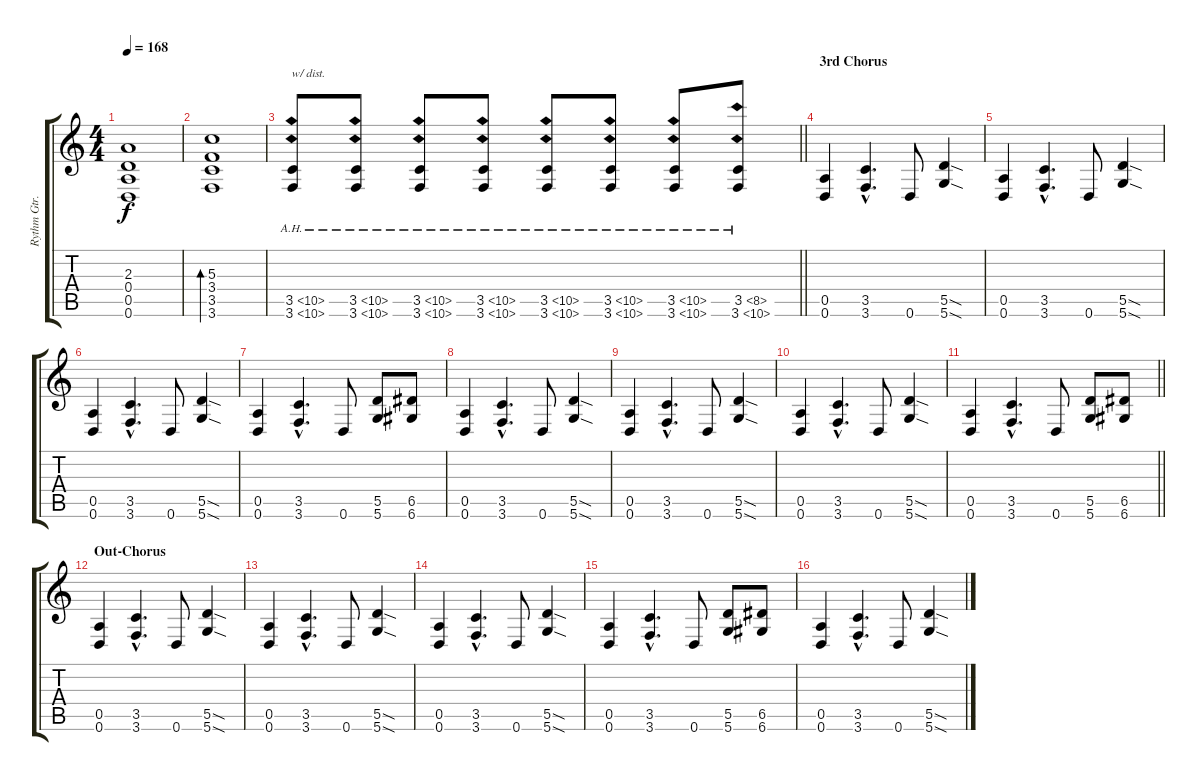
\track ("Rythm Gtr. (J. Laukkonen)" "Rythm Gtr.") {instrument distortionguitar}
\staff {score tabs}
\tuning (E4 B3 G3 D3 A2 D2) {hide}
\ts (4 4)
\tempo 168
\clef g2
\ks c
(2.3{t} 0.4{t} 0.5{t} 0.6{t}).1{dy f} |
(5.3 3.4 3.5 3.6).1{bd 120 instrument electricguitarclean} |
\barLineRight lightlight
(3.5{ah 7} 3.6{ah 7}).8{txt "w/ dist." instrument distortionguitar} (3.5{ah 7} 3.6{ah 7}).8 (3.5{ah 7} 3.6{ah 7}).8 (3.5{ah 7} 3.6{ah 7}).8 (3.5{ah 7} 3.6{ah 7}).8 (3.5{ah 7} 3.6{ah 7}).8 (3.5{ah 7} 3.6{ah 7}).8 (3.5{ah 5} 3.6{ah 7}).8 |
\section ("" "3rd Chorus")
(0.5 0.6).4 (3.5{hac} 3.6{hac}).4{d} 0.6.8 (5.5{sod} 5.6{sod}).4 |
(0.5 0.6).4 (3.5{hac} 3.6{hac}).4{d} 0.6.8 (5.5{sod} 5.6{sod}).4 |
(0.5 0.6).4 (3.5{hac} 3.6{hac}).4{d} 0.6.8 (5.5{sod} 5.6{sod}).4 |
(0.5 0.6).4 (3.5{hac} 3.6{hac}).4{d} 0.6.8 (5.5 5.6).8 (6.5 6.6).8 |
(0.5 0.6).4 (3.5{hac} 3.6{hac}).4{d} 0.6.8 (5.5{sod} 5.6{sod}).4 |
(0.5 0.6).4 (3.5{hac} 3.6{hac}).4{d} 0.6.8 (5.5{sod} 5.6{sod}).4 |
(0.5 0.6).4 (3.5{hac} 3.6{hac}).4{d} 0.6.8 (5.5{sod} 5.6{sod}).4 |
\barLineRight lightlight
(0.5 0.6).4 (3.5{hac} 3.6{hac}).4{d} 0.6.8 (5.5 5.6).8 (6.5 6.6).8 |
\section ("" "Out-Chorus")
(0.5 0.6).4 (3.5{hac} 3.6{hac}).4{d} 0.6.8 (5.5{sod} 5.6{sod}).4 |
(0.5 0.6).4 (3.5{hac} 3.6{hac}).4{d} 0.6.8 (5.5{sod} 5.6{sod}).4 |
(0.5 0.6).4 (3.5{hac} 3.6{hac}).4{d} 0.6.8 (5.5{sod} 5.6{sod}).4 |
(0.5 0.6).4 (3.5{hac} 3.6{hac}).4{d} 0.6.8 (5.5 5.6).8 (6.5 6.6).8 |
(0.5 0.6).4 (3.5{hac} 3.6{hac}).4{d} 0.6.8 (5.5{sod} 5.6{sod}).4
